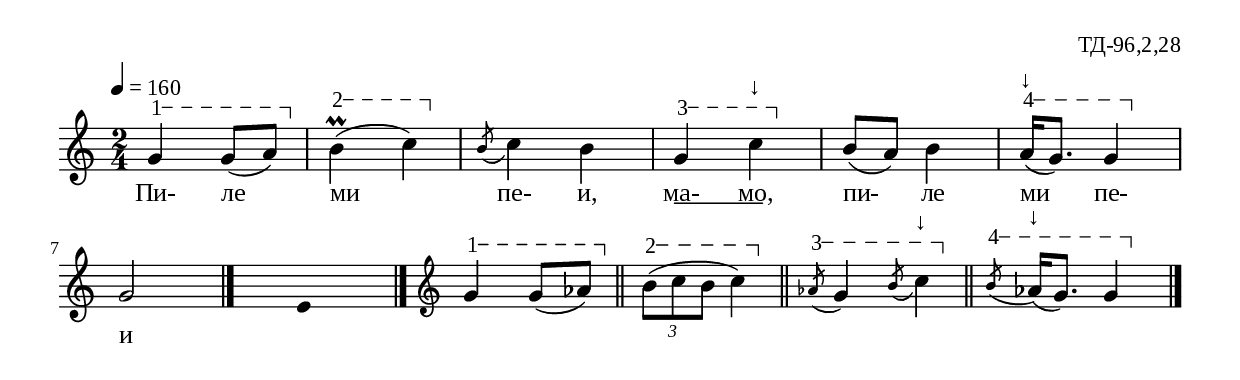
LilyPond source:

%{
laz_096_2_28
%}

\include "td-preamble.ly"

\score {
\relative c'' {
 \tempo 4 = 160
 \time 2/4
\varA 
g4\startTextSpan g8( a\stopTextSpan) | 
\varB
b4\startTextSpan\prall( c\stopTextSpan) |  
\acciaccatura b8 c4 b | 
\varC
g\startTextSpan c\stopTextSpan^"↓" | 
b8( a) b4 |
\varD
a16\startTextSpan^"↓"( g8.) g4\stopTextSpan | 
\break
g2
 \bar "|." 
 s8 \fixB e4 \fixC s8
  \bar "|." 
\endm
\varA 
g4\startTextSpan g8( aes\stopTextSpan) \bar "||"
\varB
\times 2/3 { b8\startTextSpan[( c b] } c4\stopTextSpan) \bar "||"
\varC
\acciaccatura aes8\startTextSpan g4 \acciaccatura b8 c4\stopTextSpan^"↓" \bar "||"
\varD
\acciaccatura b8\startTextSpan aes16^"↓"( g8.) g4\stopTextSpan 
   \bar "|." 
}
\addlyrics { Пи- ле ми пе- и, 
ма- \startTextSpan мо, \stopTextSpan пи- ле ми пе- и }
%
\layout {
  indent = #0
  line-width = 190\mm
  ragged-right=##f
\context {
      \Lyrics
      \consists "Text_spanner_engraver"
      \override TextSpanner #'direction = #DOWN
      \override TextSpanner #'style = #'line    
      \override TextSpanner #'outside-staff-priority = ##f
      \override TextSpanner #'padding = #0.2 % sets the distance of the line from the lyrics
      \override TextSpanner #'bound-details =
      #`((left . ((Y . 0)
                  (padding . 0)
                  (attach-dir . ,LEFT)))
         (left-broken . ((end-on-note . #t)))
         (right . ((Y . 0)
                   (padding . 0)
                   (attach-dir . ,RIGHT))))
    }
  
}
%
\midi { 
	\context {
		\Score
		tempoWholesPerMinute = #(ly:make-moment 160 4)
		}
	}
}
%
\header{
  opus = "ТД-96,2,28"
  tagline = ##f
}


